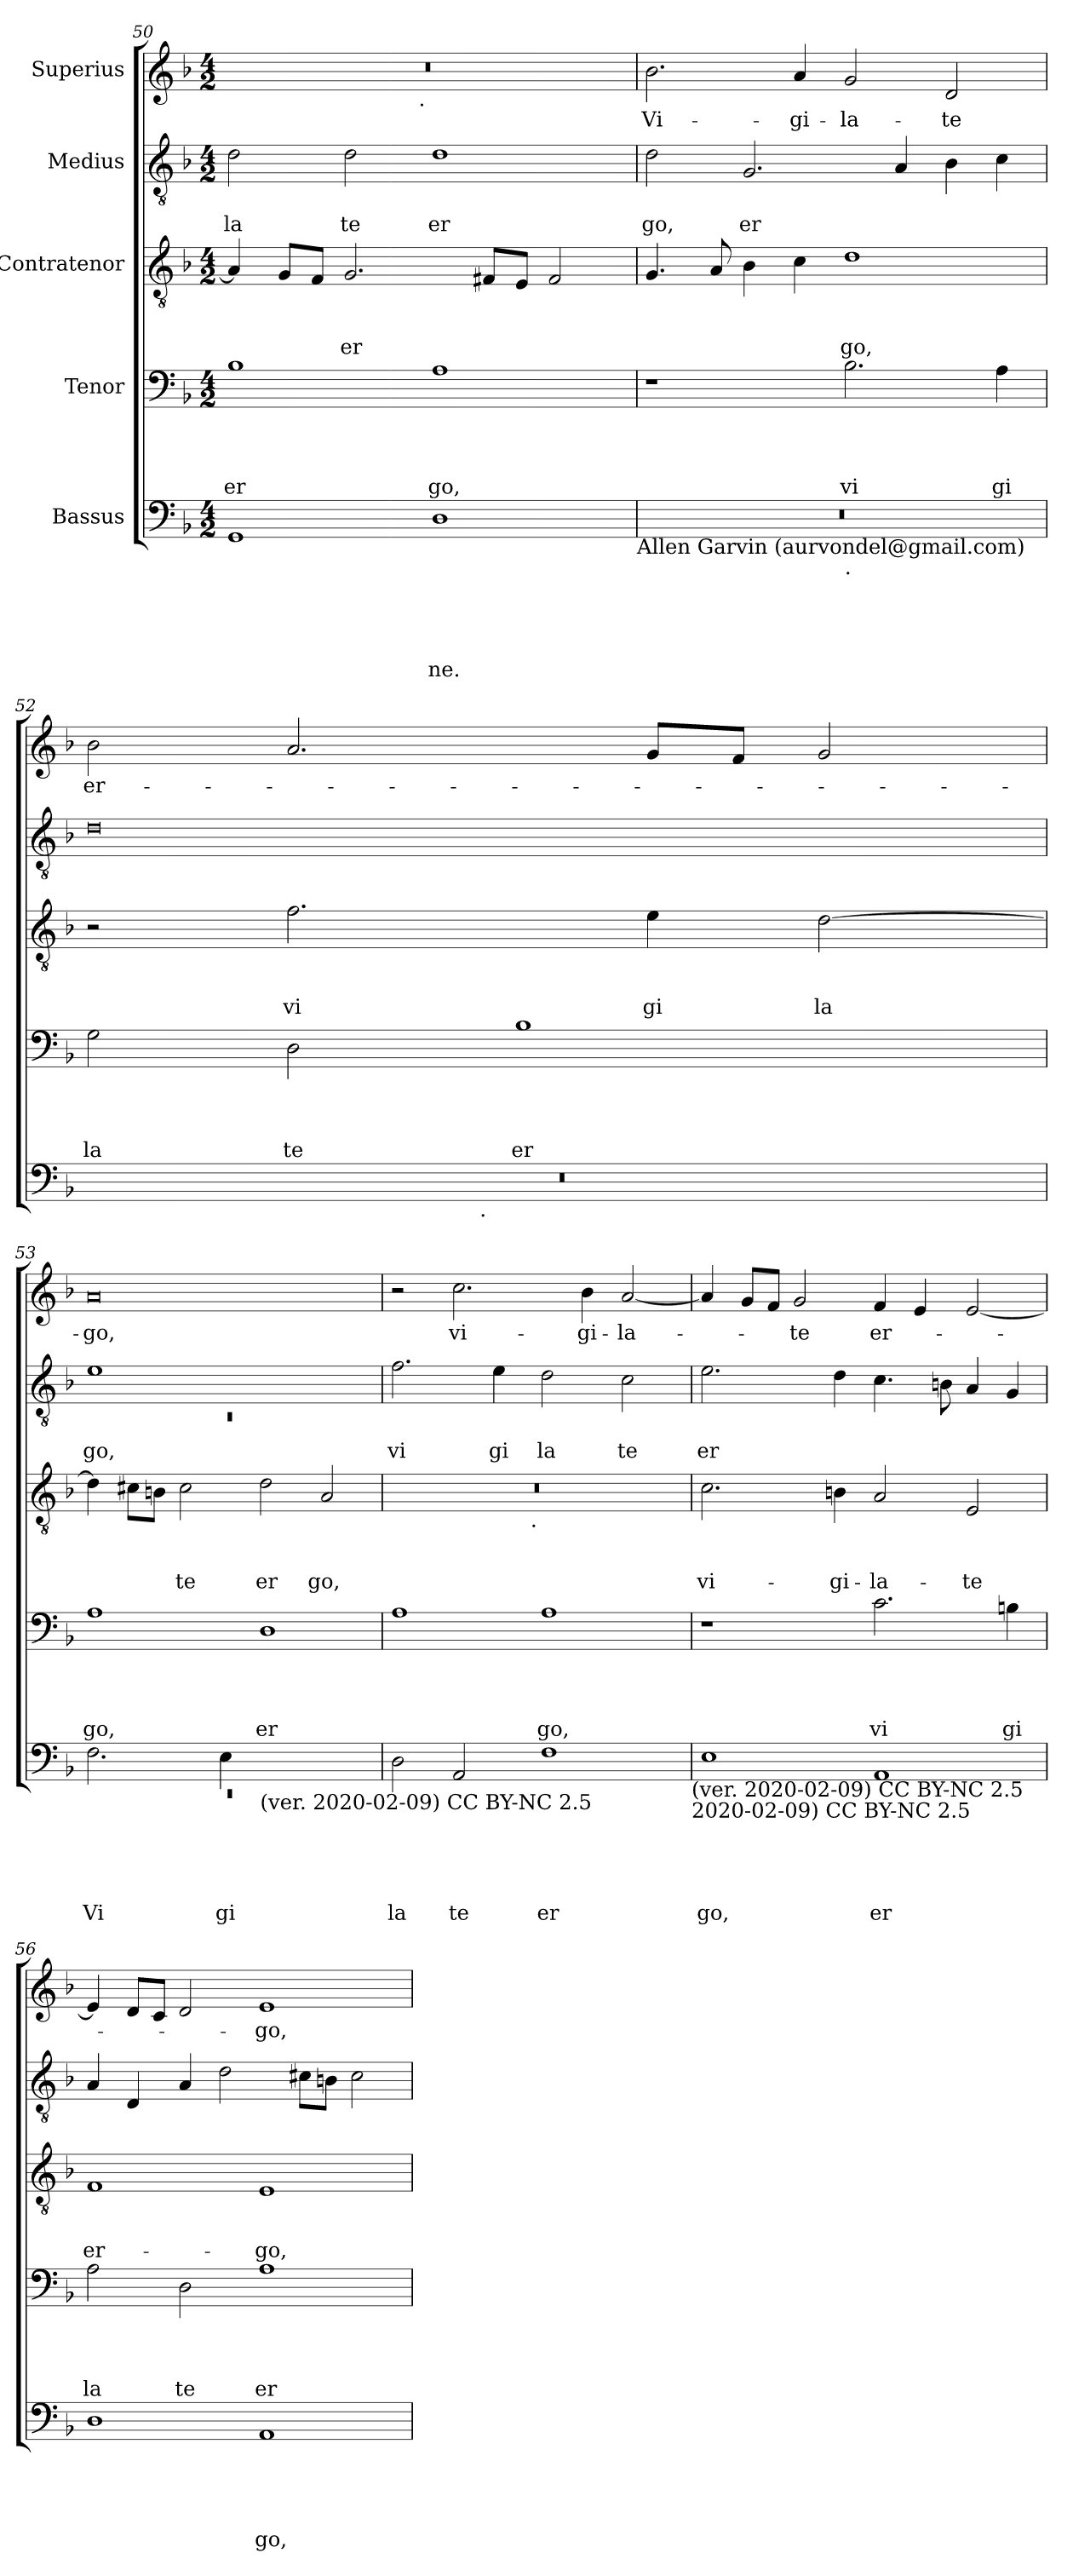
**kern	**text	**text	**text	**text	**text	**kern	**text	**text	**text	**text	**kern	**text	**text	**text	**kern	**text	**text	**kern	**text
*part5	*part5	*part5	*part5	*part5	*part5	*part4	*part4	*part4	*part4	*part4	*part3	*part3	*part3	*part3	*part2	*part2	*part2	*part1	*part1
*staff5	*staff5	*staff5	*staff5	*staff5	*staff5	*staff4	*staff4	*staff4	*staff4	*staff4	*staff3	*staff3	*staff3	*staff3	*staff2	*staff2	*staff2	*staff1	*staff1
*I"Bassus	*	*	*	*	*	*I"Tenor	*	*	*	*	*I"Contratenor	*	*	*	*I"Medius	*	*	*I"Superius	*
*clefF4	*	*	*	*	*	*clefF4	*	*	*	*	*clefGv2	*	*	*	*clefGv2	*	*	*clefG2	*
*k[b-]	*	*	*	*	*	*k[b-]	*	*	*	*	*k[b-]	*	*	*	*k[b-]	*	*	*k[b-]	*
*F:	*	*	*	*	*	*F:	*	*	*	*	*F:	*	*	*	*F:	*	*	*F:	*
*M4/2	*	*	*	*	*	*M4/2	*	*	*	*	*M4/2	*	*	*	*M4/2	*	*	*M4/2	*
=50	=50	=50	=50	=50	=50	=50	=50	=50	=50	=50	=50	=50	=50	=50	=50	=50	=50	=50	=50
!	!	!	!	!	!	!	!	!	!	!LO:LY:b	!	!	!	!	!	!	!LO:LY:b	!	!
*	*	*	*	*	*	*	*	*	*	*	*	*	*	*	*	*	*	*^	*
1GG	.	.	.	.	.	1B-	.	.	.	er	4A/]	.	.	.	2d\	.	la	0r	2ryy	.
.	.	.	.	.	.	.	.	.	.	.	8G/L	.	.	.	.	.	.	.	.	.
.	.	.	.	.	.	.	.	.	.	.	8F/J	.	.	.	.	.	.	.	.	.
!	!	!	!	!	!	!	!	!	!	!	!	!	!	!LO:LY:b	!	!	!LO:LY:b	!	!	!
.	.	.	.	.	.	.	.	.	.	.	2.G/	.	.	er	2d\	.	te	.	4...ryy	.
!	!	!	!	!	!	!	!	!	!	!	!	!	!	!	!	!	!	!	!LO:TX:b:t=.	!
.	.	.	.	.	.	.	.	.	.	.	.	.	.	.	.	.	.	.	1ryy	.
!	!	!	!	!	!LO:LY:b	!	!	!	!	!LO:LY:b	!	!	!	!	!	!	!LO:LY:b	!	!	!
1D	.	.	.	.	ne.	1A	.	.	.	go,	.	.	.	.	1d	.	er	.	.	.
.	.	.	.	.	.	.	.	.	.	.	8F#X/L	.	.	.	.	.	.	.	.	.
.	.	.	.	.	.	.	.	.	.	.	8E/J	.	.	.	.	.	.	.	.	.
.	.	.	.	.	.	.	.	.	.	.	2F#/	.	.	.	.	.	.	.	.	.
.	.	.	.	.	.	.	.	.	.	.	.	.	.	.	.	.	.	.	32ryy	.
!LO:TX:b:t=Allen Garvin (aurvondel@gmail.com)	!	!	!	!	!	!	!	!	!	!	!	!	!	!	!	!	!	!	!	!
=51	=51	=51	=51	=51	=51	=51	=51	=51	=51	=51	=51	=51	=51	=51	=51	=51	=51	=51	=51	=51
!	!	!	!	!	!	!	!	!	!	!	!	!	!	!	!	!	!LO:LY:b	!	!	!LO:LY:b
*^	*	*	*	*	*	*	*	*	*	*	*	*	*	*	*	*	*	*v	*v	*
0r	1ryy	.	.	.	.	.	1r	.	.	.	.	4.G/	.	.	.	2d\	.	go,	2.b-\	Vi-
.	.	.	.	.	.	.	.	.	.	.	.	8A/	.	.	.	.	.	.	.	.
!	!	!	!	!	!	!	!	!	!	!	!	!	!	!	!	!	!	!LO:LY:b	!	!
.	.	.	.	.	.	.	.	.	.	.	.	4B-\	.	.	.	2.G/	.	er	.	.
!	!	!	!	!	!	!	!	!	!	!	!	!	!	!	!	!	!	!	!	!LO:LY:b
.	.	.	.	.	.	.	.	.	.	.	.	4c\	.	.	.	.	.	.	4a/	-gi-
!	!LO:TX:b:t=.	!	!	!	!	!	!	!	!	!	!	!	!	!	!	!	!	!	!	!
!	!	!	!	!	!	!	!	!	!	!	!LO:LY:b	!	!	!	!LO:LY:b	!	!	!	!	!LO:LY:b
.	1ryy	.	.	.	.	.	2.B-\	.	.	.	vi	1d	.	.	go,	.	.	.	2g/	-la-
.	.	.	.	.	.	.	.	.	.	.	.	.	.	.	.	4A/	.	.	.	.
!	!	!	!	!	!	!	!	!	!	!	!	!	!	!	!	!	!	!	!	!LO:LY:b
.	.	.	.	.	.	.	.	.	.	.	.	.	.	.	.	4B-\	.	.	2d/	-te
!	!	!	!	!	!	!	!	!	!	!	!LO:LY:b	!	!	!	!	!	!	!	!	!
.	.	.	.	.	.	.	4A\	.	.	.	gi	.	.	.	.	4c\	.	.	.	.
=52	=52	=52	=52	=52	=52	=52	=52	=52	=52	=52	=52	=52	=52	=52	=52	=52	=52	=52	=52	=52
!	!	!	!	!	!	!	!	!	!	!	!LO:LY:b	!	!	!	!	!	!	!	!	!LO:LY:b
0r	2ryy	.	.	.	.	.	2G\	.	.	.	la	2r	.	.	.	0d	.	.	2b-\	er-
!	!	!	!	!	!	!	!	!	!	!	!LO:LY:b	!	!	!	!LO:LY:b	!	!	!	!	!
.	4...ryy	.	.	.	.	.	2D\	.	.	.	te	2.f\	.	.	vi	.	.	.	2.a/	.
!	!LO:TX:b:t=.	!	!	!	!	!	!	!	!	!	!	!	!	!	!	!	!	!	!	!
.	1ryy	.	.	.	.	.	.	.	.	.	.	.	.	.	.	.	.	.	.	.
!	!	!	!	!	!	!	!	!	!	!	!LO:LY:b	!	!	!	!	!	!	!	!	!
.	.	.	.	.	.	.	1B-	.	.	.	er	.	.	.	.	.	.	.	.	.
!	!	!	!	!	!	!	!	!	!	!	!	!	!	!	!LO:LY:b	!	!	!	!	!
.	.	.	.	.	.	.	.	.	.	.	.	4e\	.	.	gi	.	.	.	8g/L	.
.	.	.	.	.	.	.	.	.	.	.	.	.	.	.	.	.	.	.	8f/J	.
!	!	!	!	!	!	!	!	!	!	!	!	!	!	!	!LO:LY:b	!	!	!	!	!
.	.	.	.	.	.	.	.	.	.	.	.	[>2d\	.	.	la	.	.	.	2g/	.
.	32ryy	.	.	.	.	.	.	.	.	.	.	.	.	.	.	.	.	.	.	.
=53	=53	=53	=53	=53	=53	=53	=53	=53	=53	=53	=53	=53	=53	=53	=53	=53	=53	=53	=53	=53
*	*	*	*	*	*	*	*	*	*	*	*	*	*	*	*	*^	*	*	*	*
!	!LO:N:vis=1	!	!	!	!	!LO:LY:b	!	!	!	!	!LO:LY:b	!	!	!	!	!	!LO:N:vis=1	!	!LO:LY:b	!	!LO:LY:b
*	*^	*	*	*	*	*	*	*	*	*	*	*	*	*	*	*	*	*	*	*	*
0ryy	0rEE	2.F\	.	.	.	.	Vi	1A	.	.	.	go,	4d\]	.	.	.	1e	0rC	.	go,	0a	-go,
.	.	.	.	.	.	.	.	.	.	.	.	.	8c#X\L	.	.	.	.	.	.	.	.	.
.	.	.	.	.	.	.	.	.	.	.	.	.	8Bn\J	.	.	.	.	.	.	.	.	.
!	!	!	!	!	!	!	!	!	!	!	!	!	!	!	!	!LO:LY:b	!	!	!	!	!	!
.	.	.	.	.	.	.	.	.	.	.	.	.	2c#\	.	.	te	.	.	.	.	.	.
!	!	!	!	!	!	!	!LO:LY:b	!	!	!	!	!	!	!	!	!	!	!	!	!	!	!
.	.	4E\	.	.	.	.	gi	.	.	.	.	.	.	.	.	.	.	.	.	.	.	.
!	!	!LO:TX:b:t=(ver. 2020-02-09) CC BY-NC 2.5	!	!	!	!	!	!	!	!	!	!	!	!	!	!	!	!	!	!	!	!
!	!	!	!	!	!	!	!	!	!	!	!	!LO:LY:b	!	!	!	!LO:LY:b	!	!	!	!	!	!
.	.	1ryy	.	.	.	.	.	1D	.	.	.	er	2d\	.	.	er	1ryy	.	.	.	.	.
!	!	!	!	!	!	!	!	!	!	!	!	!	!	!	!	!LO:LY:b	!	!	!	!	!	!
.	.	.	.	.	.	.	.	.	.	.	.	.	2A/	.	.	go,	.	.	.	.	.	.
*v	*v	*v	*	*	*	*	*	*	*	*	*	*	*	*	*	*	*v	*v	*	*	*	*
=54	=54	=54	=54	=54	=54	=54	=54	=54	=54	=54	=54	=54	=54	=54	=54	=54	=54	=54	=54
!	!	!	!	!	!LO:LY:b	!	!	!	!	!	!	!	!	!	!	!	!LO:LY:b	!	!
*	*	*	*	*	*	*	*	*	*	*	*^	*	*	*	*	*	*	*	*
2D\	.	.	.	.	la	1A	.	.	.	.	0r	2ryy	.	.	.	2.f\	.	vi	2r	.
!	!	!	!	!	!LO:LY:b	!	!	!	!	!	!	!	!	!	!	!	!	!	!	!LO:LY:b
2AA/	.	.	.	.	te	.	.	.	.	.	.	4...ryy	.	.	.	.	.	.	2.cc\	vi-
!	!	!	!	!	!	!	!	!	!	!	!	!	!	!	!	!	!	!LO:LY:b	!	!
.	.	.	.	.	.	.	.	.	.	.	.	.	.	.	.	4e\	.	gi	.	.
!	!	!	!	!	!	!	!	!	!	!	!	!LO:TX:b:t=.	!	!	!	!	!	!	!	!
.	.	.	.	.	.	.	.	.	.	.	.	1ryy	.	.	.	.	.	.	.	.
!	!	!	!	!	!LO:LY:b	!	!	!	!	!LO:LY:b	!	!	!	!	!	!	!	!LO:LY:b	!	!
1F	.	.	.	.	er	1A	.	.	.	go,	.	.	.	.	.	2d\	.	la	.	.
!	!	!	!	!	!	!	!	!	!	!	!	!	!	!	!	!	!	!	!	!LO:LY:b
.	.	.	.	.	.	.	.	.	.	.	.	.	.	.	.	.	.	.	4b-\	-gi-
!	!	!	!	!	!	!	!	!	!	!	!	!	!	!	!	!	!	!LO:LY:b	!	!LO:LY:b
.	.	.	.	.	.	.	.	.	.	.	.	.	.	.	.	2c\	.	te	[>2a/	-la-
.	.	.	.	.	.	.	.	.	.	.	.	32ryy	.	.	.	.	.	.	.	.
!LO:TX:b:t=(ver. 2020-02-09) CC BY-NC 2.5	!	!	!	!	!	!	!	!	!	!	!	!	!	!	!	!	!	!	!	!
!LO:TX:b:t=2020-02-09) CC BY-NC 2.5	!	!	!	!	!	!	!	!	!	!	!	!	!	!	!	!	!	!	!	!
!!LO:LB:g=z
=55	=55	=55	=55	=55	=55	=55	=55	=55	=55	=55	=55	=55	=55	=55	=55	=55	=55	=55	=55	=55
!	!	!	!	!	!LO:LY:b	!	!	!	!	!	!	!	!	!	!LO:LY:b	!	!	!LO:LY:b	!	!
*	*	*	*	*	*	*	*	*	*	*	*v	*v	*	*	*	*	*	*	*	*
1E	.	.	.	.	go,	1r	.	.	.	.	2.c\	.	.	vi-	2.e\	.	er	4a/]	.
.	.	.	.	.	.	.	.	.	.	.	.	.	.	.	.	.	.	8g/L	.
.	.	.	.	.	.	.	.	.	.	.	.	.	.	.	.	.	.	8f/J	.
!	!	!	!	!	!	!	!	!	!	!	!	!	!	!	!	!	!	!	!LO:LY:b
.	.	.	.	.	.	.	.	.	.	.	.	.	.	.	.	.	.	2g/	-te
!	!	!	!	!	!	!	!	!	!	!	!	!	!	!LO:LY:b	!	!	!	!	!
.	.	.	.	.	.	.	.	.	.	.	4Bn\	.	.	-gi-	4d\	.	.	.	.
!	!	!	!	!	!LO:LY:b	!	!	!	!	!LO:LY:b	!	!	!	!LO:LY:b	!	!	!	!	!LO:LY:b
1AA	.	.	.	.	er	2.c\	.	.	.	vi	2A/	.	.	-la-	4.c\	.	.	4f/	er-
.	.	.	.	.	.	.	.	.	.	.	.	.	.	.	.	.	.	4e/	.
.	.	.	.	.	.	.	.	.	.	.	.	.	.	.	8Bn\	.	.	.	.
!	!	!	!	!	!	!	!	!	!	!	!	!	!	!LO:LY:b	!	!	!	!	!
.	.	.	.	.	.	.	.	.	.	.	2E/	.	.	-te	4A/	.	.	[<2e/	.
!	!	!	!	!	!	!	!	!	!	!LO:LY:b	!	!	!	!	!	!	!	!	!
.	.	.	.	.	.	4Bn\	.	.	.	gi	.	.	.	.	4G/	.	.	.	.
=56	=56	=56	=56	=56	=56	=56	=56	=56	=56	=56	=56	=56	=56	=56	=56	=56	=56	=56	=56
!	!	!	!	!	!	!	!	!	!	!LO:LY:b	!	!	!	!LO:LY:b	!	!	!	!	!
1D	.	.	.	.	.	2A\	.	.	.	la	1F	.	.	er-	4A/	.	.	4e/]	.
.	.	.	.	.	.	.	.	.	.	.	.	.	.	.	4D/	.	.	8d/L	.
.	.	.	.	.	.	.	.	.	.	.	.	.	.	.	.	.	.	8c/J	.
!	!	!	!	!	!	!	!	!	!	!LO:LY:b	!	!	!	!	!	!	!	!	!
.	.	.	.	.	.	2D\	.	.	.	te	.	.	.	.	4A/	.	.	2d/	.
.	.	.	.	.	.	.	.	.	.	.	.	.	.	.	2d\	.	.	.	.
!	!	!	!	!	!LO:LY:b	!	!	!	!	!LO:LY:b	!	!	!	!LO:LY:b	!	!	!	!	!LO:LY:b
1AA	.	.	.	.	go,	1A	.	.	.	er	1E	.	.	-go,	.	.	.	1e	-go,
.	.	.	.	.	.	.	.	.	.	.	.	.	.	.	8c#X\L	.	.	.	.
.	.	.	.	.	.	.	.	.	.	.	.	.	.	.	8Bn\J	.	.	.	.
.	.	.	.	.	.	.	.	.	.	.	.	.	.	.	2c#\	.	.	.	.
=	=	=	=	=	=	=	=	=	=	=	=	=	=	=	=	=	=	=	=
*-	*-	*-	*-	*-	*-	*-	*-	*-	*-	*-	*-	*-	*-	*-	*-	*-	*-	*-	*-
